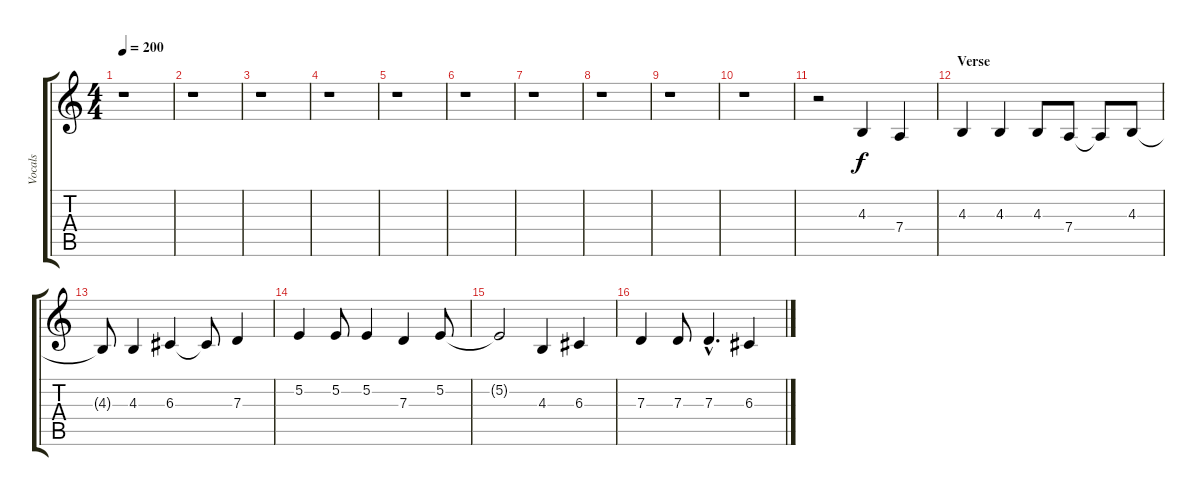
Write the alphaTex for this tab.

\track ("Vocals" "Vocals") {instrument lead2sawtooth}
\staff {score tabs}
\tuning (E4 B3 G3 D3 A2 E2) {hide}
\ts (4 4)
\tempo 200
\clef g2
\ks c
r.1{dy f} |
r.1 |
r.1 |
r.1 |
r.1 |
r.1 |
r.1 |
\section ("" "")
r.1 |
r.1 |
r.1 |
r.2 4.3.4 7.4.4 |
\section ("" "Verse")
4.3.4 4.3.4 4.3.8 7.4.8 7.4{t}.8 4.3.8 |
4.3{t}.8 4.3.4 6.3.4 6.3{t}.8 7.3.4 |
5.2.4 5.2.8 5.2.4 7.3.4 5.2.8 |
5.2{t}.2 4.3.4 6.3.4 |
7.3.4 7.3.8 7.3{hac}.4{d} 6.3.4
